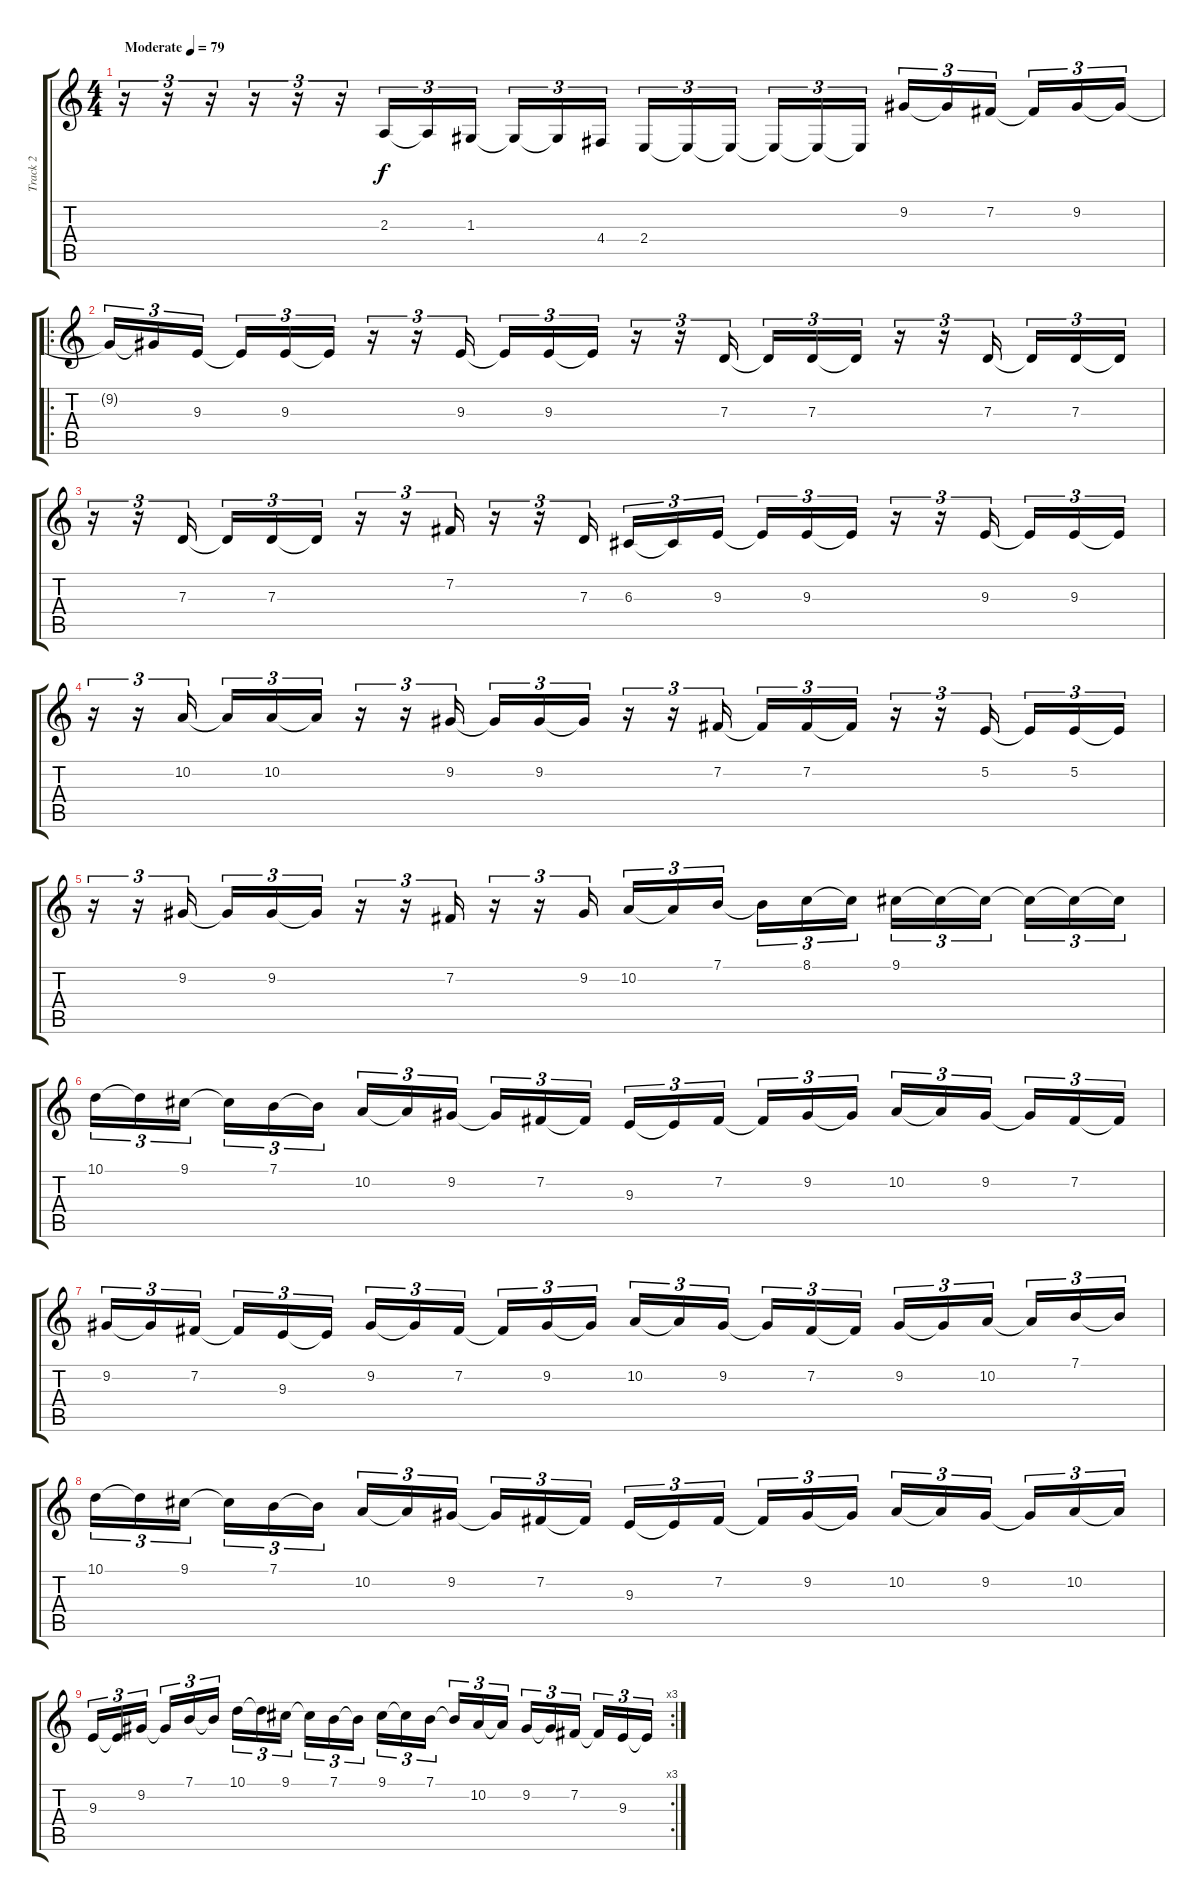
\track ("Track 2" "Track 2") {instrument lead5charang}
\staff {score tabs}
\tuning (E4 B3 G3 D3 A2 E2) {hide}
\ts (4 4)
\tempo (79 "Moderate")
\clef g2
\ks c
r.16{tu (3 2) dy f instrument lead5charang} r.16{tu (3 2)} r.16{tu (3 2)} r.16{tu (3 2)} r.16{tu (3 2)} r.16{tu (3 2)} 2.3.16{tu (3 2)} 2.3{t}.16{tu (3 2)} 1.3.16{tu (3 2) beam splitsecondary} 1.3{t}.16{tu (3 2)} 1.3{t}.16{tu (3 2)} 4.4.16{tu (3 2)} 2.4.16{tu (3 2)} 2.4{t}.16{tu (3 2)} 2.4{t}.16{tu (3 2) beam splitsecondary} 2.4{t}.16{tu (3 2)} 2.4{t}.16{tu (3 2)} 2.4{t}.16{tu (3 2)} 9.2.16{tu (3 2)} 9.2{t}.16{tu (3 2)} 7.2.16{tu (3 2) beam splitsecondary} 7.2{t}.16{tu (3 2)} 9.2.16{tu (3 2)} 9.2{t}.16{tu (3 2)} |
\ro
9.2{t}.16{tu (3 2)} 9.2{t}.16{tu (3 2)} 9.3.16{tu (3 2) beam splitsecondary} 9.3{t}.16{tu (3 2)} 9.3.16{tu (3 2)} 9.3{t}.16{tu (3 2)} r.16{tu (3 2)} r.16{tu (3 2)} 9.3.16{tu (3 2) beam splitsecondary} 9.3{t}.16{tu (3 2)} 9.3.16{tu (3 2)} 9.3{t}.16{tu (3 2)} r.16{tu (3 2)} r.16{tu (3 2)} 7.3.16{tu (3 2) beam splitsecondary} 7.3{t}.16{tu (3 2)} 7.3.16{tu (3 2)} 7.3{t}.16{tu (3 2)} r.16{tu (3 2)} r.16{tu (3 2)} 7.3.16{tu (3 2) beam splitsecondary} 7.3{t}.16{tu (3 2)} 7.3.16{tu (3 2)} 7.3{t}.16{tu (3 2)} |
r.16{tu (3 2)} r.16{tu (3 2)} 7.3.16{tu (3 2) beam splitsecondary} 7.3{t}.16{tu (3 2)} 7.3.16{tu (3 2)} 7.3{t}.16{tu (3 2)} r.16{tu (3 2)} r.16{tu (3 2)} 7.2.16{tu (3 2)} r.16{tu (3 2)} r.16{tu (3 2)} 7.3.16{tu (3 2)} 6.3.16{tu (3 2)} 6.3{t}.16{tu (3 2)} 9.3.16{tu (3 2) beam splitsecondary} 9.3{t}.16{tu (3 2)} 9.3.16{tu (3 2)} 9.3{t}.16{tu (3 2)} r.16{tu (3 2)} r.16{tu (3 2)} 9.3.16{tu (3 2) beam splitsecondary} 9.3{t}.16{tu (3 2)} 9.3.16{tu (3 2)} 9.3{t}.16{tu (3 2)} |
r.16{tu (3 2)} r.16{tu (3 2)} 10.2.16{tu (3 2) beam splitsecondary} 10.2{t}.16{tu (3 2)} 10.2.16{tu (3 2)} 10.2{t}.16{tu (3 2)} r.16{tu (3 2)} r.16{tu (3 2)} 9.2.16{tu (3 2) beam splitsecondary} 9.2{t}.16{tu (3 2)} 9.2.16{tu (3 2)} 9.2{t}.16{tu (3 2)} r.16{tu (3 2)} r.16{tu (3 2)} 7.2.16{tu (3 2) beam splitsecondary} 7.2{t}.16{tu (3 2)} 7.2.16{tu (3 2)} 7.2{t}.16{tu (3 2)} r.16{tu (3 2)} r.16{tu (3 2)} 5.2.16{tu (3 2) beam splitsecondary} 5.2{t}.16{tu (3 2)} 5.2.16{tu (3 2)} 5.2{t}.16{tu (3 2)} |
r.16{tu (3 2)} r.16{tu (3 2)} 9.2.16{tu (3 2) beam splitsecondary} 9.2{t}.16{tu (3 2)} 9.2.16{tu (3 2)} 9.2{t}.16{tu (3 2)} r.16{tu (3 2)} r.16{tu (3 2)} 7.2.16{tu (3 2)} r.16{tu (3 2)} r.16{tu (3 2)} 9.2.16{tu (3 2)} 10.2.16{tu (3 2)} 10.2{t}.16{tu (3 2)} 7.1.16{tu (3 2) beam splitsecondary} 7.1{t}.16{tu (3 2)} 8.1.16{tu (3 2)} 8.1{t}.16{tu (3 2)} 9.1.16{tu (3 2)} 9.1{t}.16{tu (3 2)} 9.1{t}.16{tu (3 2) beam splitsecondary} 9.1{t}.16{tu (3 2)} 9.1{t}.16{tu (3 2)} 9.1{t}.16{tu (3 2)} |
10.1.16{tu (3 2)} 10.1{t}.16{tu (3 2)} 9.1.16{tu (3 2) beam splitsecondary} 9.1{t}.16{tu (3 2)} 7.1.16{tu (3 2)} 7.1{t}.16{tu (3 2)} 10.2.16{tu (3 2)} 10.2{t}.16{tu (3 2)} 9.2.16{tu (3 2) beam splitsecondary} 9.2{t}.16{tu (3 2)} 7.2.16{tu (3 2)} 7.2{t}.16{tu (3 2)} 9.3.16{tu (3 2)} 9.3{t}.16{tu (3 2)} 7.2.16{tu (3 2) beam splitsecondary} 7.2{t}.16{tu (3 2)} 9.2.16{tu (3 2)} 9.2{t}.16{tu (3 2)} 10.2.16{tu (3 2)} 10.2{t}.16{tu (3 2)} 9.2.16{tu (3 2) beam splitsecondary} 9.2{t}.16{tu (3 2)} 7.2.16{tu (3 2)} 7.2{t}.16{tu (3 2)} |
9.2.16{tu (3 2)} 9.2{t}.16{tu (3 2)} 7.2.16{tu (3 2) beam splitsecondary} 7.2{t}.16{tu (3 2)} 9.3.16{tu (3 2)} 9.3{t}.16{tu (3 2)} 9.2.16{tu (3 2)} 9.2{t}.16{tu (3 2)} 7.2.16{tu (3 2) beam splitsecondary} 7.2{t}.16{tu (3 2)} 9.2.16{tu (3 2)} 9.2{t}.16{tu (3 2)} 10.2.16{tu (3 2)} 10.2{t}.16{tu (3 2)} 9.2.16{tu (3 2) beam splitsecondary} 9.2{t}.16{tu (3 2)} 7.2.16{tu (3 2)} 7.2{t}.16{tu (3 2)} 9.2.16{tu (3 2)} 9.2{t}.16{tu (3 2)} 10.2.16{tu (3 2) beam splitsecondary} 10.2{t}.16{tu (3 2)} 7.1.16{tu (3 2)} 7.1{t}.16{tu (3 2)} |
10.1.16{tu (3 2)} 10.1{t}.16{tu (3 2)} 9.1.16{tu (3 2) beam splitsecondary} 9.1{t}.16{tu (3 2)} 7.1.16{tu (3 2)} 7.1{t}.16{tu (3 2)} 10.2.16{tu (3 2)} 10.2{t}.16{tu (3 2)} 9.2.16{tu (3 2) beam splitsecondary} 9.2{t}.16{tu (3 2)} 7.2.16{tu (3 2)} 7.2{t}.16{tu (3 2)} 9.3.16{tu (3 2)} 9.3{t}.16{tu (3 2)} 7.2.16{tu (3 2) beam splitsecondary} 7.2{t}.16{tu (3 2)} 9.2.16{tu (3 2)} 9.2{t}.16{tu (3 2)} 10.2.16{tu (3 2)} 10.2{t}.16{tu (3 2)} 9.2.16{tu (3 2) beam splitsecondary} 9.2{t}.16{tu (3 2)} 10.2.16{tu (3 2)} 10.2{t}.16{tu (3 2)} |
\rc 3
9.3.16{tu (3 2)} 9.3{t}.16{tu (3 2)} 9.2.16{tu (3 2) beam splitsecondary} 9.2{t}.16{tu (3 2)} 7.1.16{tu (3 2)} 7.1{t}.16{tu (3 2)} 10.1.16{tu (3 2)} 10.1{t}.16{tu (3 2)} 9.1.16{tu (3 2) beam splitsecondary} 9.1{t}.16{tu (3 2)} 7.1.16{tu (3 2)} 7.1{t}.16{tu (3 2)} 9.1.16{tu (3 2)} 9.1{t}.16{tu (3 2)} 7.1.16{tu (3 2) beam splitsecondary} 7.1{t}.16{tu (3 2)} 10.2.16{tu (3 2)} 10.2{t}.16{tu (3 2)} 9.2.16{tu (3 2)} 9.2{t}.16{tu (3 2)} 7.2.16{tu (3 2) beam splitsecondary} 7.2{t}.16{tu (3 2)} 9.3.16{tu (3 2)} 9.3{t}.16{tu (3 2)}
